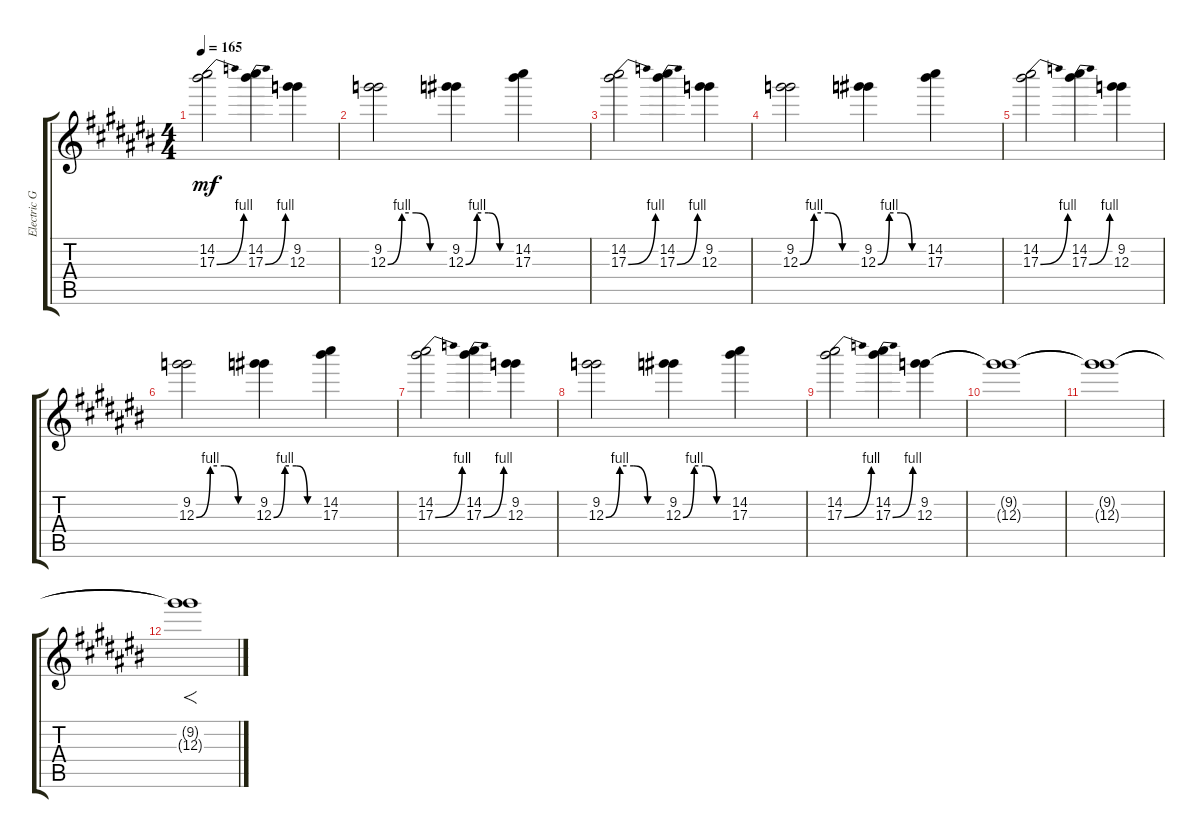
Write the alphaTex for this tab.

\track ("Electric Guitar" "Electric G") {instrument overdrivenguitar}
\staff {score tabs}
\tuning (E5 B4 G4 D4 A3 E3) {hide}
\ts (4 4)
\tempo 165
\clef g2
\ks c#
(14.2 17.3{be (bend 0 0 60 4)}).2{dy mf} (14.2 17.3{be (bend 0 0 60 4)}).4 (9.2 12.3).4 |
(9.2 12.3{be (custom 0 0 15 4 30 4 45 0 60 0)}).2 (9.2 12.3{be (custom 0 0 15 4 30 4 45 0 60 0)}).4 (14.2 17.3).4 |
(14.2 17.3{be (bend 0 0 60 4)}).2 (14.2 17.3{be (bend 0 0 60 4)}).4 (9.2 12.3).4 |
(9.2 12.3{be (custom 0 0 15 4 30 4 45 0 60 0)}).2 (9.2 12.3{be (custom 0 0 15 4 30 4 45 0 60 0)}).4 (14.2 17.3).4 |
(14.2 17.3{be (bend 0 0 60 4)}).2 (14.2 17.3{be (bend 0 0 60 4)}).4 (9.2 12.3).4 |
(9.2 12.3{be (custom 0 0 15 4 30 4 45 0 60 0)}).2 (9.2 12.3{be (custom 0 0 15 4 30 4 45 0 60 0)}).4 (14.2 17.3).4 |
(14.2 17.3{be (bend 0 0 60 4)}).2 (14.2 17.3{be (bend 0 0 60 4)}).4 (9.2 12.3).4 |
(9.2 12.3{be (custom 0 0 15 4 30 4 45 0 60 0)}).2 (9.2 12.3{be (custom 0 0 15 4 30 4 45 0 60 0)}).4 (14.2 17.3).4 |
(14.2 17.3{be (bend 0 0 60 4)}).2 (14.2 17.3{be (bend 0 0 60 4)}).4 (9.2 12.3).4 |
(9.2{t} 12.3{t}).1 |
(9.2{t} 12.3{t}).1 |
(9.2{t} 12.3{t}).1{f}
